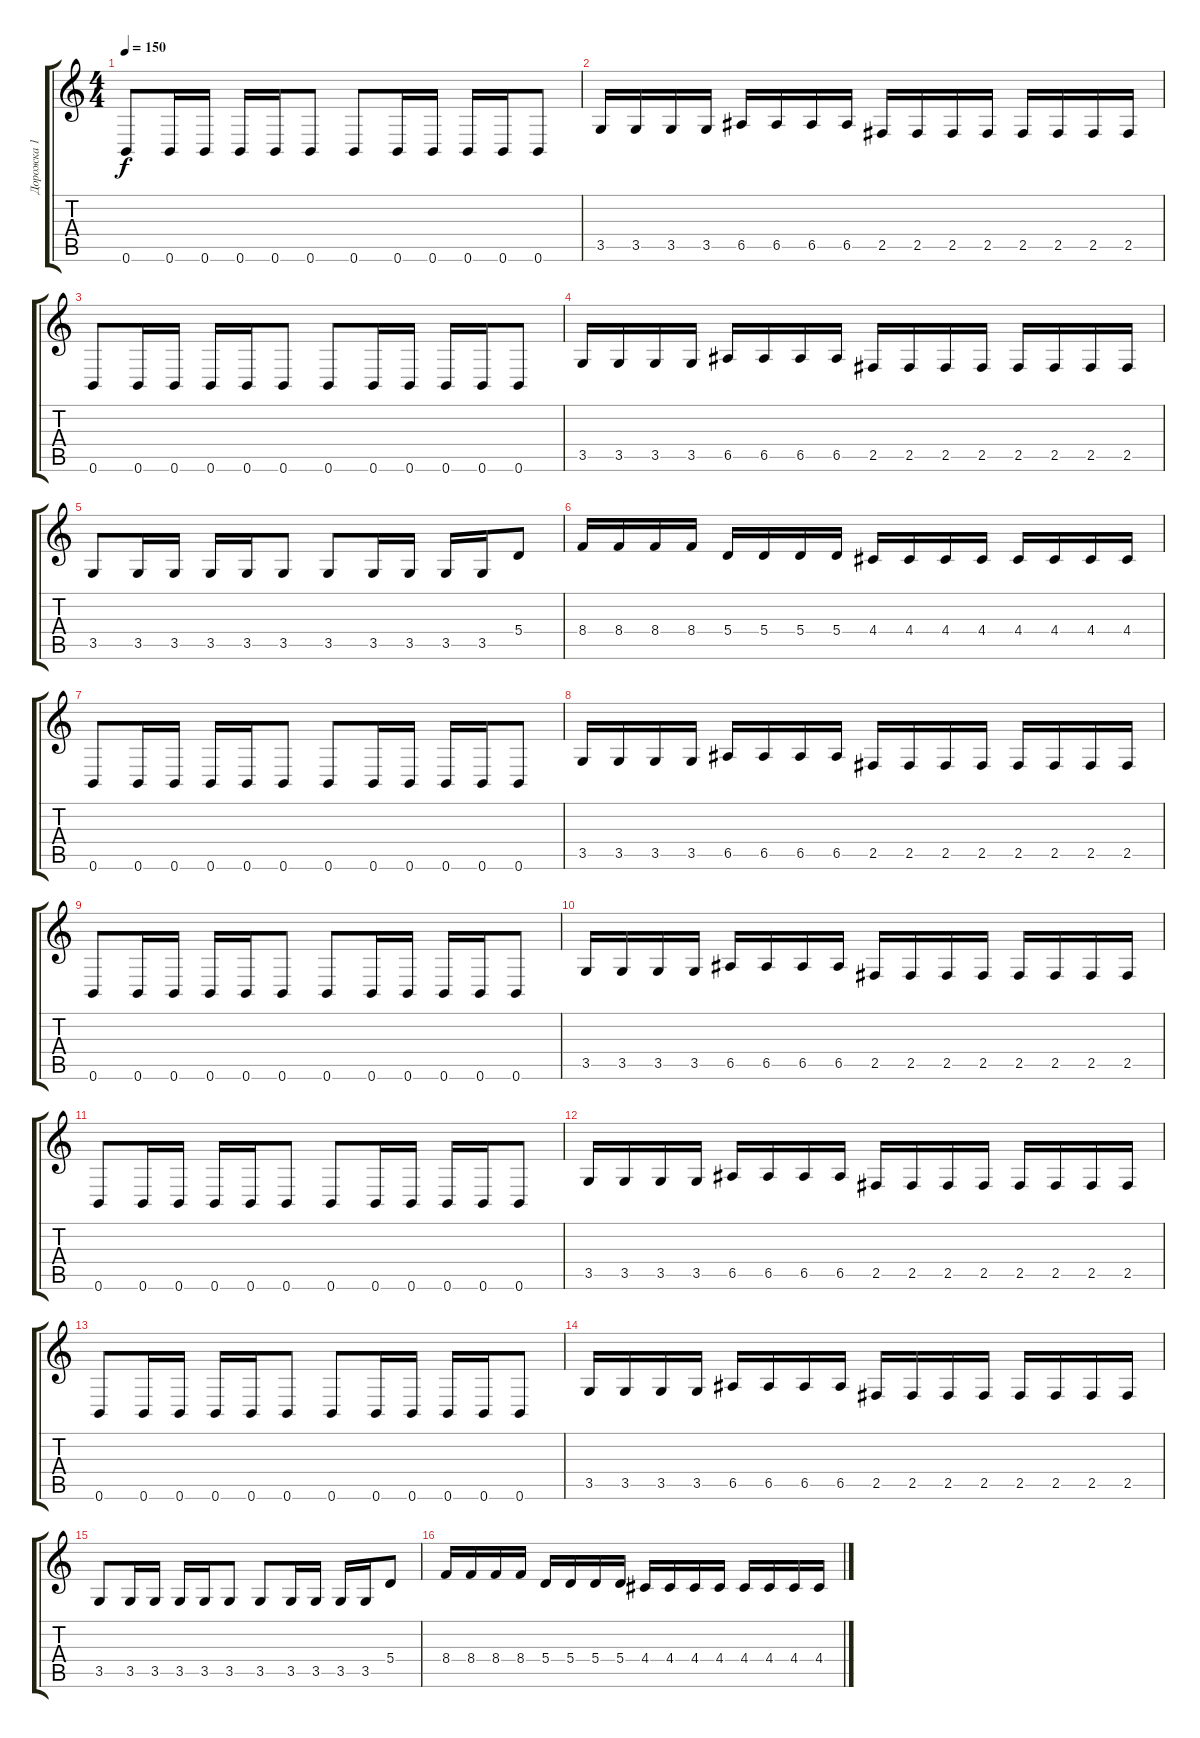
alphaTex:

\track ("Дорожка 1" "Дорожка 1") {instrument overdrivenguitar}
\staff {score tabs}
\tuning (B3 Gb3 D3 A2 E2 B1) {hide}
\ts (4 4)
\tempo 150
\clef g2
\ks c
0.6.8{dy f} 0.6.16 0.6.16 0.6.16 0.6.16 0.6.8 0.6.8 0.6.16 0.6.16 0.6.16 0.6.16 0.6.8 |
3.5.16 3.5.16 3.5.16 3.5.16 6.5.16 6.5.16 6.5.16 6.5.16 2.5.16 2.5.16 2.5.16 2.5.16 2.5.16 2.5.16 2.5.16 2.5.16 |
0.6.8 0.6.16 0.6.16 0.6.16 0.6.16 0.6.8 0.6.8 0.6.16 0.6.16 0.6.16 0.6.16 0.6.8 |
3.5.16 3.5.16 3.5.16 3.5.16 6.5.16 6.5.16 6.5.16 6.5.16 2.5.16 2.5.16 2.5.16 2.5.16 2.5.16 2.5.16 2.5.16 2.5.16 |
3.5.8 3.5.16 3.5.16 3.5.16 3.5.16 3.5.8 3.5.8 3.5.16 3.5.16 3.5.16 3.5.16 5.4.8 |
8.4.16 8.4.16 8.4.16 8.4.16 5.4.16 5.4.16 5.4.16 5.4.16 4.4.16 4.4.16 4.4.16 4.4.16 4.4.16 4.4.16 4.4.16 4.4.16 |
0.6.8 0.6.16 0.6.16 0.6.16 0.6.16 0.6.8 0.6.8 0.6.16 0.6.16 0.6.16 0.6.16 0.6.8 |
3.5.16 3.5.16 3.5.16 3.5.16 6.5.16 6.5.16 6.5.16 6.5.16 2.5.16 2.5.16 2.5.16 2.5.16 2.5.16 2.5.16 2.5.16 2.5.16 |
0.6.8 0.6.16 0.6.16 0.6.16 0.6.16 0.6.8 0.6.8 0.6.16 0.6.16 0.6.16 0.6.16 0.6.8 |
3.5.16 3.5.16 3.5.16 3.5.16 6.5.16 6.5.16 6.5.16 6.5.16 2.5.16 2.5.16 2.5.16 2.5.16 2.5.16 2.5.16 2.5.16 2.5.16 |
0.6.8 0.6.16 0.6.16 0.6.16 0.6.16 0.6.8 0.6.8 0.6.16 0.6.16 0.6.16 0.6.16 0.6.8 |
3.5.16 3.5.16 3.5.16 3.5.16 6.5.16 6.5.16 6.5.16 6.5.16 2.5.16 2.5.16 2.5.16 2.5.16 2.5.16 2.5.16 2.5.16 2.5.16 |
0.6.8 0.6.16 0.6.16 0.6.16 0.6.16 0.6.8 0.6.8 0.6.16 0.6.16 0.6.16 0.6.16 0.6.8 |
3.5.16 3.5.16 3.5.16 3.5.16 6.5.16 6.5.16 6.5.16 6.5.16 2.5.16 2.5.16 2.5.16 2.5.16 2.5.16 2.5.16 2.5.16 2.5.16 |
3.5.8 3.5.16 3.5.16 3.5.16 3.5.16 3.5.8 3.5.8 3.5.16 3.5.16 3.5.16 3.5.16 5.4.8 |
8.4.16 8.4.16 8.4.16 8.4.16 5.4.16 5.4.16 5.4.16 5.4.16 4.4.16 4.4.16 4.4.16 4.4.16 4.4.16 4.4.16 4.4.16 4.4.16
